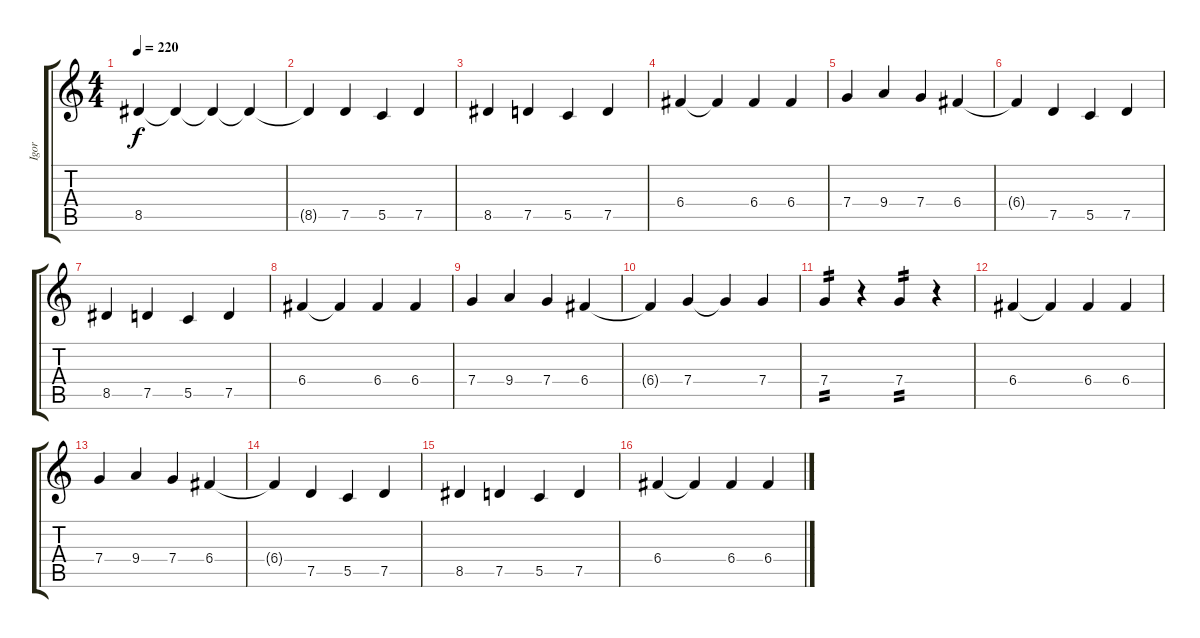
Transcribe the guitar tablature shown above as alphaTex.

\track ("Igor" "Igor") {instrument overdrivenguitar}
\staff {score tabs}
\tuning (D4 A3 F3 C3 G2 D2) {hide}
\ts (4 4)
\tempo 220
\clef g2
\ks c
8.5{t}.4{dy f} 8.5{t}.4 8.5{t}.4 8.5{t}.4 |
8.5{t}.4 7.5.4 5.5.4 7.5.4 |
8.5.4 7.5.4 5.5.4 7.5.4 |
6.4.4 6.4{t}.4 6.4.4 6.4.4 |
7.4.4 9.4.4 7.4.4 6.4.4 |
6.4{t}.4 7.5.4 5.5.4 7.5.4 |
8.5.4 7.5.4 5.5.4 7.5.4 |
6.4.4 6.4{t}.4 6.4.4 6.4.4 |
7.4.4 9.4.4 7.4.4 6.4.4 |
6.4{t}.4 7.4.4 7.4{t}.4 7.4.4 |
7.4.4{tp 2} r.4 7.4.4{tp 2} r.4 |
6.4.4 6.4{t}.4 6.4.4 6.4.4 |
7.4.4 9.4.4 7.4.4 6.4.4 |
6.4{t}.4 7.5.4 5.5.4 7.5.4 |
8.5.4 7.5.4 5.5.4 7.5.4 |
6.4.4 6.4{t}.4 6.4.4 6.4.4
